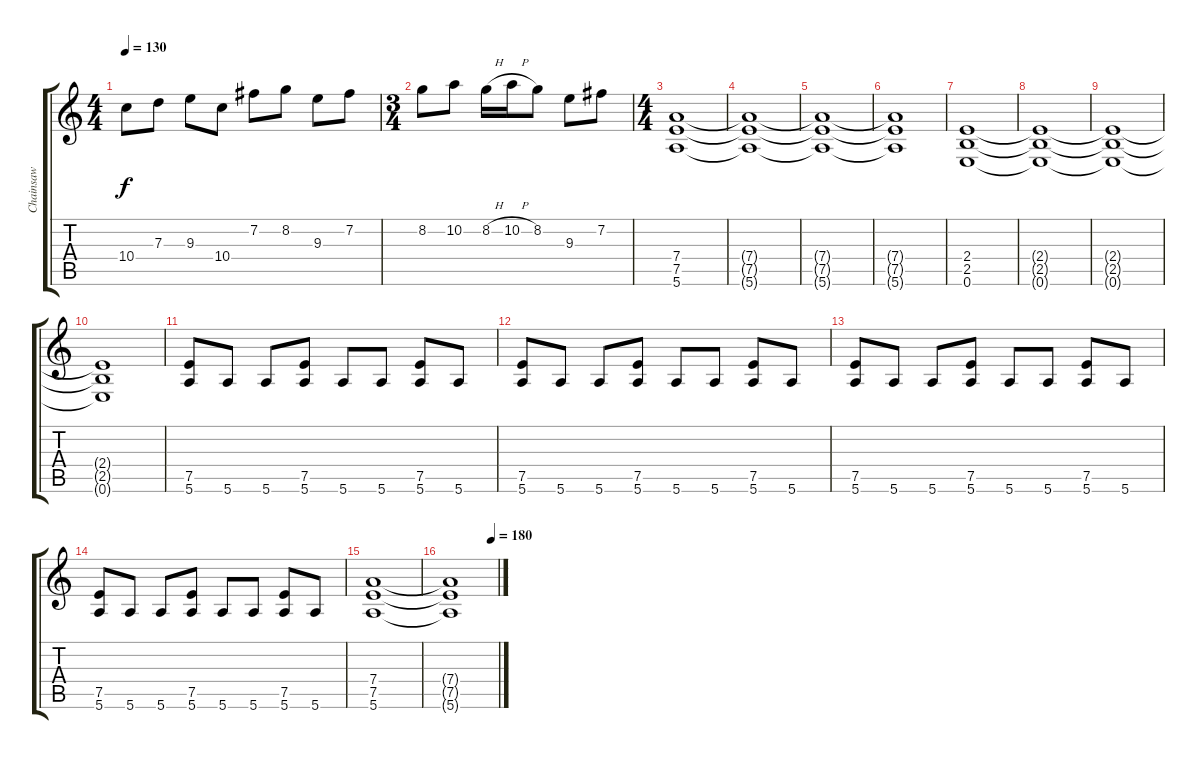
\track ("Chainsaw" "Chainsaw") {instrument distortionguitar}
\staff {score tabs}
\tuning (E4 B3 G3 D3 A2 E2) {hide}
\ts (4 4)
\tempo 130
\clef g2
\ks c
10.4.8{dy f} 7.3.8 9.3.8 10.4.8 7.2.8 8.2.8 9.3.8 7.2.8 |
\ts (3 4)
8.2.8 10.2.8 8.2{h}.16 10.2{h}.16 8.2.8 9.3.8 7.2.8 |
\ts (4 4)
(7.4 7.5 5.6).1 |
(7.4{t} 7.5{t} 5.6{t}).1 |
(7.4{t} 7.5{t} 5.6{t}).1 |
(7.4{t} 7.5{t} 5.6{t}).1 |
(2.4 2.5 0.6).1 |
(2.4{t} 2.5{t} 0.6{t}).1 |
(2.4{t} 2.5{t} 0.6{t}).1 |
(2.4{t} 2.5{t} 0.6{t}).1 |
(7.5 5.6).8 5.6.8 5.6.8 (7.5 5.6).8 5.6.8 5.6.8 (7.5 5.6).8 5.6.8 |
(7.5 5.6).8 5.6.8 5.6.8 (7.5 5.6).8 5.6.8 5.6.8 (7.5 5.6).8 5.6.8 |
(7.5 5.6).8 5.6.8 5.6.8 (7.5 5.6).8 5.6.8 5.6.8 (7.5 5.6).8 5.6.8 |
(7.5 5.6).8 5.6.8 5.6.8 (7.5 5.6).8 5.6.8 5.6.8 (7.5 5.6).8 5.6.8 |
(7.4 7.5 5.6).1 |
\tempo (180 0.875)
(7.4{t} 7.5{t} 5.6{t}).1
